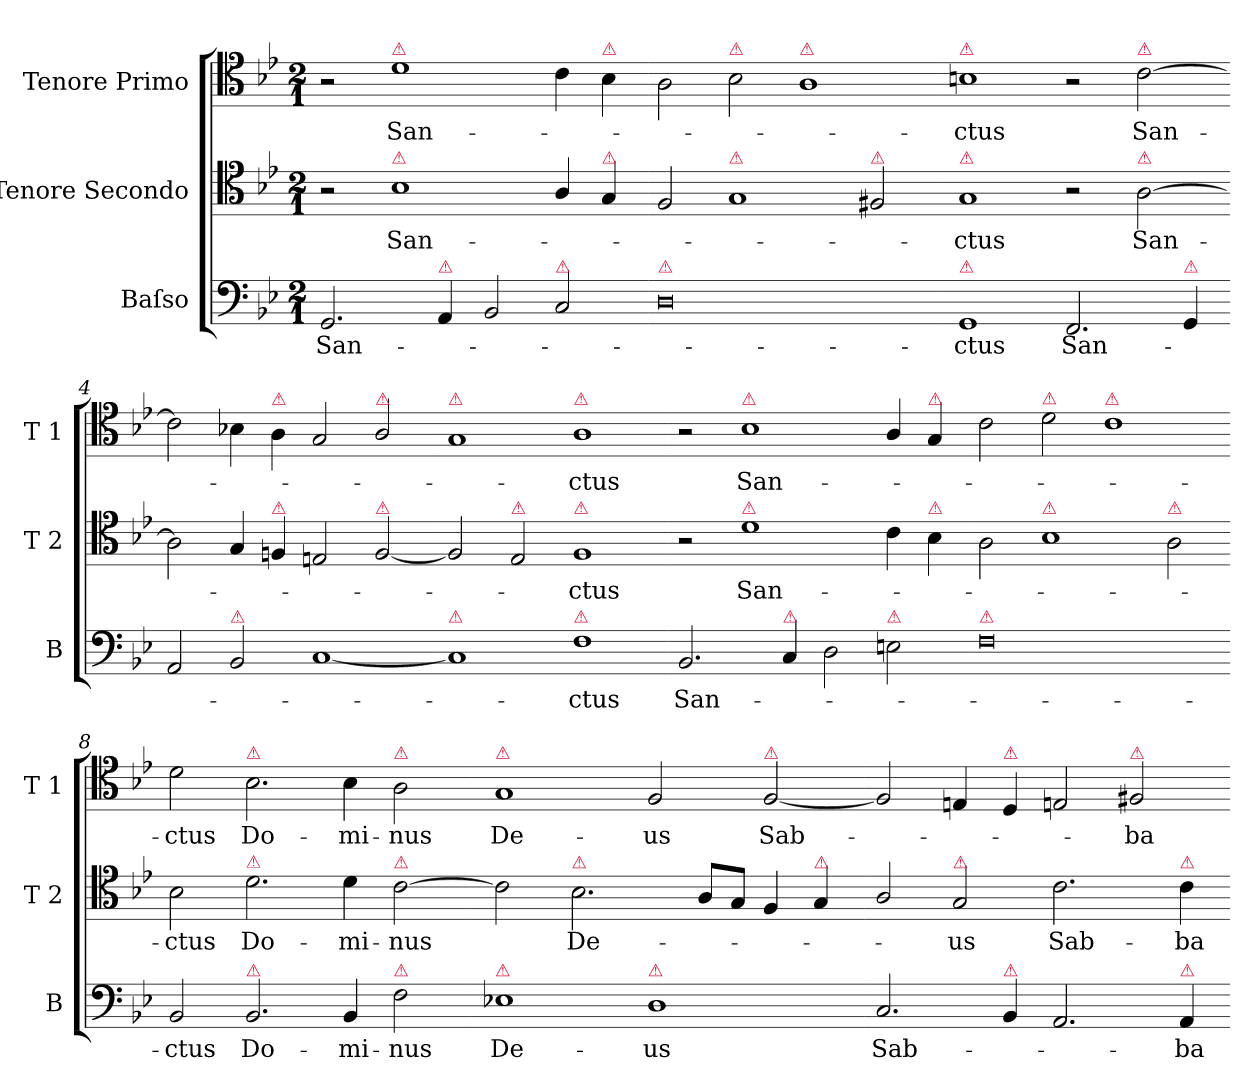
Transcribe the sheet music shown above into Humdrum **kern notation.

**kern	**text	**kern	**text	**kern	**text
*part3	*part3	*part2	*part2	*part1	*part1
*staff3	*staff3	*staff2	*staff2	*staff1	*staff1
*I"Baſso	*	*I"Tenore Secondo	*	*I"Tenore Primo	*
*I'B	*	*I'T 2	*	*I'T 1	*
*clefF4	*	*clefC4	*	*clefC4	*
*k[b-e-]	*	*k[b-e-]	*	*k[b-e-]	*
*g:	*	*g:	*	*g:	*
*M2/1	*	*M2/1	*	*M2/1	*
=1	=1	=1	=1	=1	=1
2.GG/	San-	2r	.	2r	.
!	!	!	!	!LO:TX:a:color=crimson:t=⚠	!
!	!	!LO:TX:a:color=crimson:t=⚠	!	!	!
.	.	1B-	San-	1d	San-
!LO:TX:a:color=crimson:t=⚠	!	!	!	!	!
4AA/	.	.	.	.	.
2BB-/	.	.	.	.	.
!LO:TX:a:color=crimson:t=⚠	!	!	!	!	!
2C/	.	4A/	.	4c\	.
!	!	!	!	!LO:TX:a:color=crimson:t=⚠	!
!	!	!LO:TX:a:color=crimson:t=⚠	!	!	!
.	.	4G/	.	4B-\	.
=2-	=2-	=2-	=2-	=2-	=2-
!LO:TX:a:color=crimson:t=⚠	!	!	!	!	!
0D	.	2F/	.	2A\	.
!	!	!	!	!LO:TX:a:color=crimson:t=⚠	!
!	!	!LO:TX:a:color=crimson:t=⚠	!	!	!
.	.	1G	.	2B-\	.
!	!	!	!	!LO:TX:a:color=crimson:t=⚠	!
.	.	.	.	1A	.
!	!	!LO:TX:a:color=crimson:t=⚠	!	!	!
.	.	2F#X/	.	.	.
=3-	=3-	=3-	=3-	=3-	=3-
!	!	!	!	!LO:TX:a:color=crimson:t=⚠	!
!	!	!LO:TX:a:color=crimson:t=⚠	!	!	!
!LO:TX:a:color=crimson:t=⚠	!	!	!	!	!
1GG	-ctus	1G	-ctus	1Bn	-ctus
2.FF/	San-	2r	.	2r	.
!	!	!	!	!LO:TX:a:color=crimson:t=⚠	!
!	!	!LO:TX:a:color=crimson:t=⚠	!	!	!
!	!	!	!	!	!LO:LY:i
.	.	[2A\	San-	[2c\	San-
!LO:TX:a:color=crimson:t=⚠	!	!	!	!	!
4GG/	.	.	.	.	.
=4-	=4-	=4-	=4-	=4-	=4-
2AA/	.	2A\]	.	2c\]	.
!LO:TX:a:color=crimson:t=⚠	!	!	!	!	!
2BB-/	.	4G/	.	4B-X\	.
!	!	!	!	!LO:TX:a:color=crimson:t=⚠	!
!	!	!LO:TX:a:color=crimson:t=⚠	!	!	!
.	.	4Fn/	.	4A\	.
[1C	.	2En/	.	2G/	.
!	!	!	!	!LO:TX:a:color=crimson:t=⚠	!
!	!	!LO:TX:a:color=crimson:t=⚠	!	!	!
.	.	[2F/	.	2A/	.
=5-	=5-	=5-	=5-	=5-	=5-
!	!	!	!	!LO:TX:a:color=crimson:t=⚠	!
!LO:TX:a:color=crimson:t=⚠	!	!	!	!	!
1C]	.	2F/]	.	1G	.
!	!	!LO:TX:a:color=crimson:t=⚠	!	!	!
.	.	2E/	.	.	.
!	!	!	!	!LO:TX:a:color=crimson:t=⚠	!
!	!	!LO:TX:a:color=crimson:t=⚠	!	!	!
!LO:TX:a:color=crimson:t=⚠	!	!	!	!	!
!	!	!	!	!	!LO:LY:i
1F	-ctus	1F	-ctus	1A	-ctus
=6-	=6-	=6-	=6-	=6-	=6-
2.BB-/	San-	2r	.	2r	.
!	!	!	!	!LO:TX:a:color=crimson:t=⚠	!
!	!	!LO:TX:a:color=crimson:t=⚠	!	!	!
!	!	!	!	!	!LO:LY:i
.	.	1d	San-	1B-	San-
!LO:TX:a:color=crimson:t=⚠	!	!	!	!	!
4C/	.	.	.	.	.
2D\	.	.	.	.	.
!LO:TX:a:color=crimson:t=⚠	!	!	!	!	!
2En\	.	4c\	.	4A/	.
!	!	!	!	!LO:TX:a:color=crimson:t=⚠	!
!	!	!LO:TX:a:color=crimson:t=⚠	!	!	!
.	.	4B-\	.	4G/	.
=7-	=7-	=7-	=7-	=7-	=7-
!LO:TX:a:color=crimson:t=⚠	!	!	!	!	!
0F	.	2A\	.	2c\	.
!	!	!	!	!LO:TX:a:color=crimson:t=⚠	!
!	!	!LO:TX:a:color=crimson:t=⚠	!	!	!
.	.	1B-	.	2d\	.
!	!	!	!	!LO:TX:a:color=crimson:t=⚠	!
.	.	.	.	1c	.
!	!	!LO:TX:a:color=crimson:t=⚠	!	!	!
.	.	2A\	.	.	.
=8-	=8-	=8-	=8-	=8-	=8-
!	!	!	!	!	!LO:LY:i
2BB-/	-ctus	2B-\	-ctus	2d\	-ctus
!	!	!	!	!LO:TX:a:color=crimson:t=⚠	!
!	!	!LO:TX:a:color=crimson:t=⚠	!	!	!
!LO:TX:a:color=crimson:t=⚠	!	!	!	!	!
2.BB-/	Do-	2.d\	Do-	2.B-\	Do-
4BB-/	-mi-	4d\	-mi-	4B-\	-mi-
!	!	!	!	!LO:TX:a:color=crimson:t=⚠	!
!	!	!LO:TX:a:color=crimson:t=⚠	!	!	!
!LO:TX:a:color=crimson:t=⚠	!	!	!	!	!
2F\	-nus	[2c\	-nus	2A\	-nus
=9-	=9-	=9-	=9-	=9-	=9-
!	!	!	!	!LO:TX:a:color=crimson:t=⚠	!
!LO:TX:a:color=crimson:t=⚠	!	!	!	!	!
1E-X	De-	2c\]	.	1G	De-
!	!	!LO:TX:a:color=crimson:t=⚠	!	!	!
.	.	2.B-\	De-	.	.
!LO:TX:a:color=crimson:t=⚠	!	!	!	!	!
1D	-us	.	.	2F/	-us
.	.	8A/L	.	.	.
.	.	8G/J	.	.	.
!	!	!	!	!LO:TX:a:color=crimson:t=⚠	!
.	.	4F/	.	[2F/	Sab-
!	!	!LO:TX:a:color=crimson:t=⚠	!	!	!
.	.	4G/	.	.	.
=10-	=10-	=10-	=10-	=10-	=10-
2.C/	Sab-	2A/	.	2F/]	.
!	!	!LO:TX:a:color=crimson:t=⚠	!	!	!
.	.	2G/	-us	4En/	.
!	!	!	!	!LO:TX:a:color=crimson:t=⚠	!
!LO:TX:a:color=crimson:t=⚠	!	!	!	!	!
4BB-/	.	.	.	4D/	.
2.AA/	.	2.c\	Sab-	2En/	.
!	!	!	!	!LO:TX:a:color=crimson:t=⚠	!
.	.	.	.	2F#X/	-ba-
!	!	!LO:TX:a:color=crimson:t=⚠	!	!	!
!LO:TX:a:color=crimson:t=⚠	!	!	!	!	!
4AA/	-ba-	4c\	-ba-	.	.
=-	=-	=-	=-	=-	=-
*-	*-	*-	*-	*-	*-
